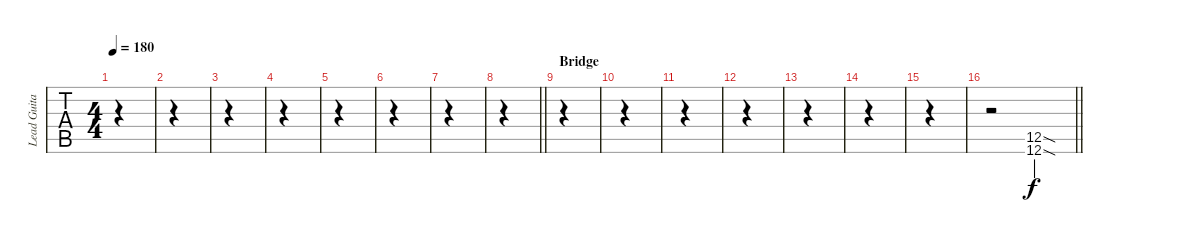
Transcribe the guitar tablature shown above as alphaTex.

\track ("Lead Guitar" "Lead Guita") {instrument distortionguitar}
\staff {tabs}
\tuning (D4 A3 F3 C3 G2 C2) {hide}
\ts (4 4)
\tempo 180
\clef g2
\ks c
|
|
|
|
|
|
|
\barLineRight lightlight
|
\section ("" "Bridge")
|
|
|
|
|
|
|
\barLineRight lightlight
r.2 (12.5{sod} 12.6{sod}).2
